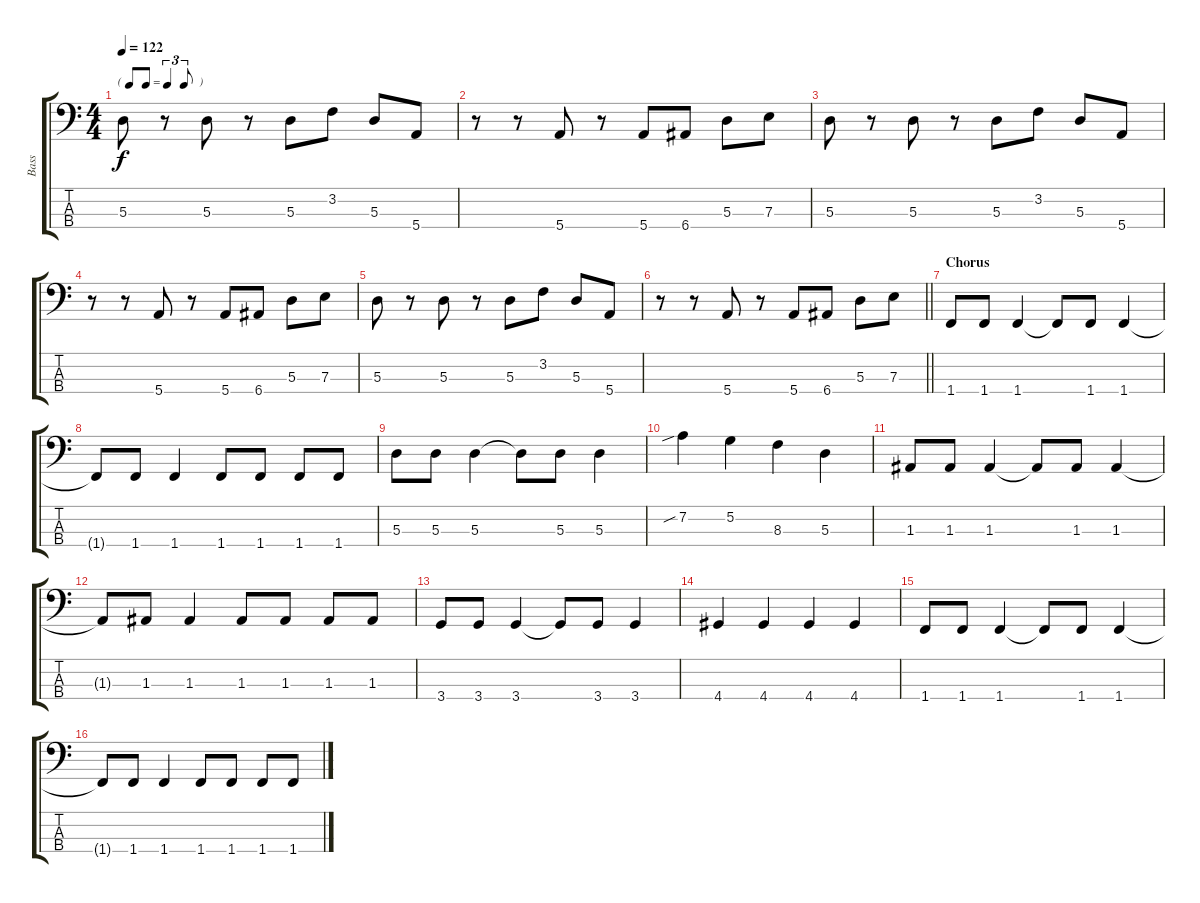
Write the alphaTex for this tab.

\track ("Bass" "Bass") {instrument electricbassfinger}
\staff {score tabs}
\tuning (G2 D2 A1 E1) {hide}
\ts (4 4)
\tf triplet8th
\tempo 122
\clef f4
\ks c
5.3.8{dy f} r.8 5.3.8 r.8 5.3.8 3.2.8 5.3.8 5.4.8 |
r.8 r.8 5.4.8 r.8 5.4.8 6.4.8 5.3.8 7.3.8 |
5.3.8 r.8 5.3.8 r.8 5.3.8 3.2.8 5.3.8 5.4.8 |
r.8 r.8 5.4.8 r.8 5.4.8 6.4.8 5.3.8 7.3.8 |
5.3.8 r.8 5.3.8 r.8 5.3.8 3.2.8 5.3.8 5.4.8 |
\barLineRight lightlight
r.8 r.8 5.4.8 r.8 5.4.8 6.4.8 5.3.8 7.3.8 |
\section ("" "Chorus")
1.4.8 1.4.8 1.4.4 1.4{t}.8 1.4.8 1.4.4 |
1.4{t}.8 1.4.8 1.4.4 1.4.8 1.4.8 1.4.8 1.4.8 |
5.3.8 5.3.8 5.3.4 5.3{t}.8 5.3.8 5.3.4 |
7.2{sib}.4 5.2.4 8.3.4 5.3.4 |
1.3.8 1.3.8 1.3.4 1.3{t}.8 1.3.8 1.3.4 |
1.3{t}.8 1.3.8 1.3.4 1.3.8 1.3.8 1.3.8 1.3.8 |
3.4.8 3.4.8 3.4.4 3.4{t}.8 3.4.8 3.4.4 |
4.4.4 4.4.4 4.4.4 4.4.4 |
1.4.8 1.4.8 1.4.4 1.4{t}.8 1.4.8 1.4.4 |
1.4{t}.8 1.4.8 1.4.4 1.4.8 1.4.8 1.4.8 1.4.8
